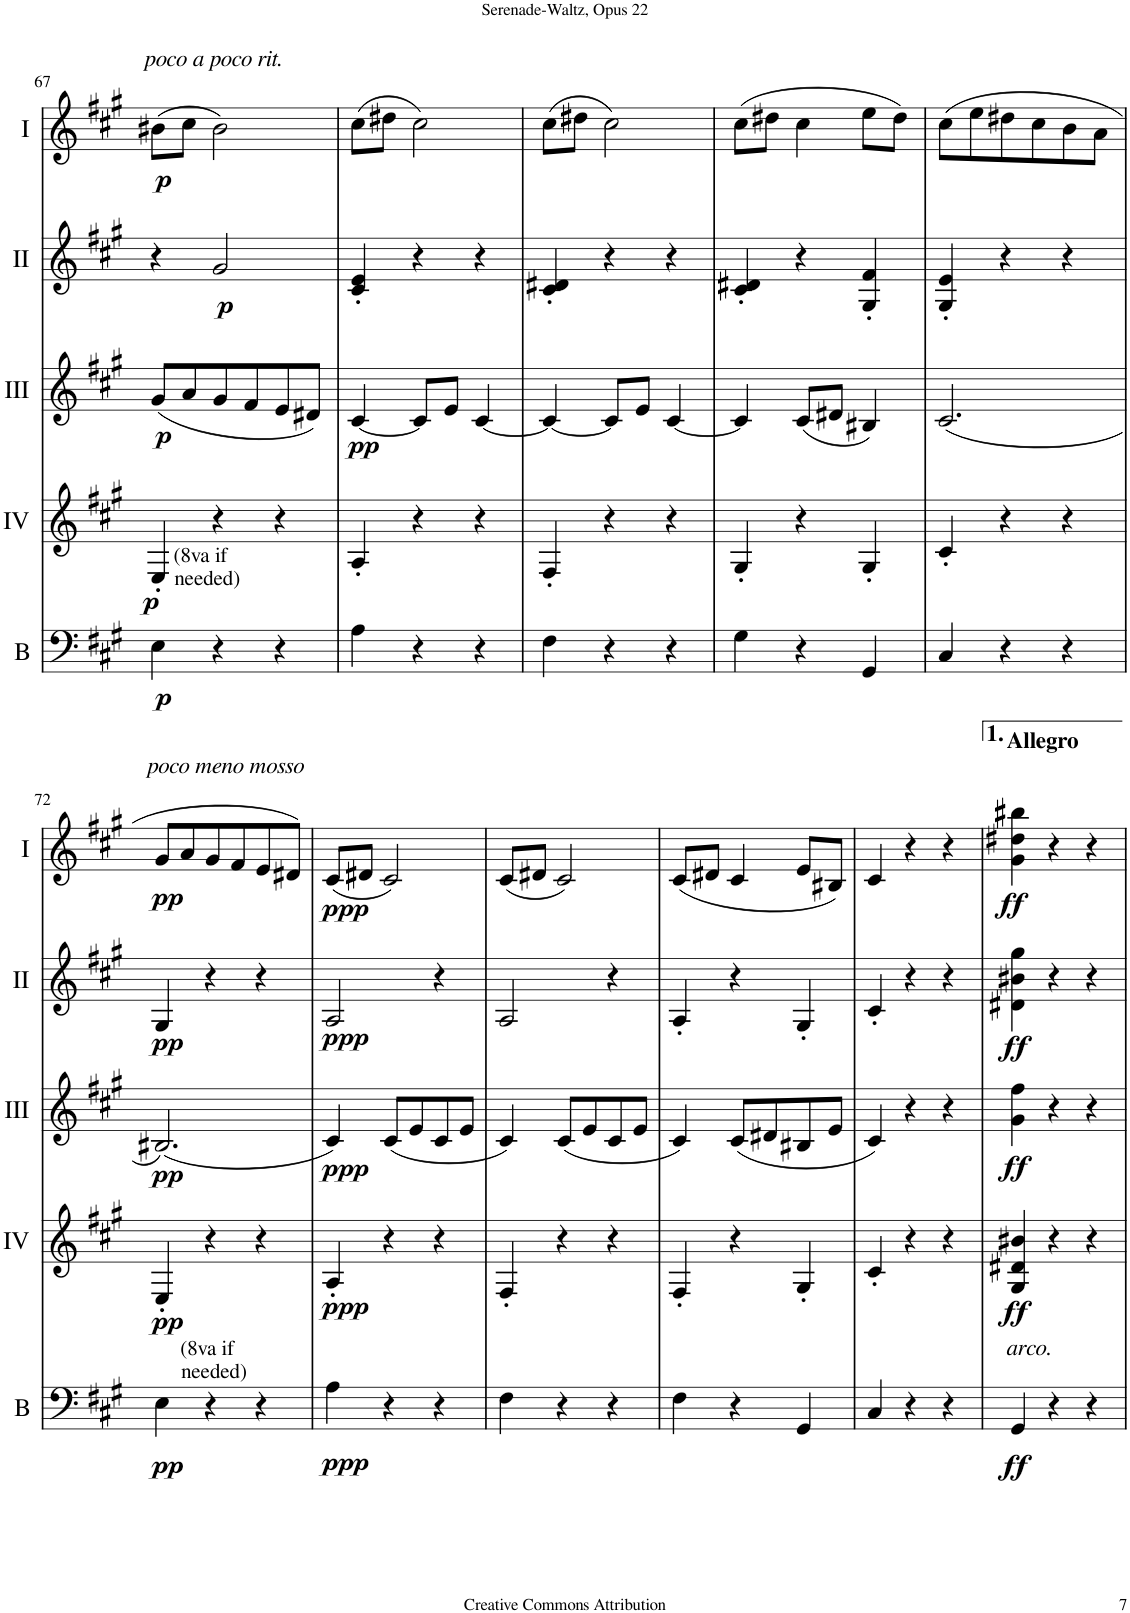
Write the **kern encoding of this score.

**kern	**dynam	**kern	**dynam	**kern	**dynam	**kern	**dynam	**kern	**dynam
*part5	*part5	*part4	*part4	*part3	*part3	*part2	*part2	*part1	*part1
*staff5	*staff5	*staff4	*staff4	*staff3	*staff3	*staff2	*staff2	*staff1	*staff1
*I"Bass	*	*I"Acc. 4	*	*I"Acc. 3	*	*I"Acc. 2	*	*I"Acc. 1	*
*I'B	*	*	*	*	*	*	*	*	*
!!LO:PB:g=z
*clefF4	*	*clefG2	*	*clefG2	*	*clefG2	*	*clefG2	*
*Trd7c12	*	*Trd7c12	*	*Trd7c12	*	*	*	*	*
*k[f#c#g#]	*	*k[f#c#g#]	*	*k[f#c#g#]	*	*k[f#c#g#]	*	*k[f#c#g#]	*
*M3/4	*	*M3/4	*	*M3/4	*	*M3/4	*	*M3/4	*
=67	=67	=67	=67	=67	=67	=67	=67	=67	=67
!	!	!	!	!	!	!	!	!LO:TX:a:i:t=poco a poco rit.	!
!	!	!LO:TX:b:t=(8va if	!	!	!	!	!	!	!
!	!	!LO:TX:b:t=needed)	!	!	!	!	!	!	!
!	!LO:DY:b	!	!LO:DY:b	!	!LO:DY:b	!	!	!	!LO:DY:b
4E\	p	4E'/	p	(8g#/L	p	4r	.	(8b#X\L	p
.	.	.	.	8a/	.	.	.	8cc#\J	.
!	!	!	!	!	!	!	!LO:DY:b	!	!
4r	.	4r	.	8g#/	.	2g#/	p	2b#\)	.
.	.	.	.	8f#/	.	.	.	.	.
4r	.	4r	.	8e/	.	.	.	.	.
.	.	.	.	8d#X/J)	.	.	.	.	.
=68	=68	=68	=68	=68	=68	=68	=68	=68	=68
!	!	!	!	!	!LO:DY:b	!	!	!	!
4A\	.	4A'/	.	[4c#/	pp	4c#/' 4e/'	.	(8cc#\L	.
.	.	.	.	.	.	.	.	8dd#X\J	.
4r	.	4r	.	8c#/L]	.	4r	.	2cc#\)	.
.	.	.	.	8e/J	.	.	.	.	.
4r	.	4r	.	[4c#/	.	4r	.	.	.
=69	=69	=69	=69	=69	=69	=69	=69	=69	=69
4F#\	.	4F#'/	.	4c#/_	.	4c#/' 4d#X/'	.	(8cc#\L	.
.	.	.	.	.	.	.	.	8dd#X\J	.
4r	.	4r	.	8c#/L]	.	4r	.	2cc#\)	.
.	.	.	.	8e/J	.	.	.	.	.
4r	.	4r	.	[4c#/	.	4r	.	.	.
=70	=70	=70	=70	=70	=70	=70	=70	=70	=70
4G#\	.	4G#'/	.	4c#/]	.	4c#/' 4d#X/'	.	(8cc#\L	.
.	.	.	.	.	.	.	.	8dd#X\J	.
4r	.	4r	.	(8c#/L	.	4r	.	4cc#\	.
.	.	.	.	8d#X/J	.	.	.	.	.
4GG#/	.	4G#'/	.	4B#X/)	.	4G#/' 4f#/'	.	8ee\L	.
.	.	.	.	.	.	.	.	8dd#\J)	.
=71	=71	=71	=71	=71	=71	=71	=71	=71	=71
4C#/	.	4c#'/	.	(2.c#/	.	4G#/' 4e/'	.	(8cc#\L	.
.	.	.	.	.	.	.	.	8ee\	.
4r	.	4r	.	.	.	4r	.	8dd#X\	.
.	.	.	.	.	.	.	.	8cc#\	.
4r	.	4r	.	.	.	4r	.	8b\	.
.	.	.	.	.	.	.	.	8a\J	.
!!LO:LB:g=z
=72	=72	=72	=72	=72	=72	=72	=72	=72	=72
!	!	!	!	!	!	!	!	!LO:TX:a:i:t=poco meno mosso	!
!	!	!LO:TX:b:t=(8va if	!	!	!	!	!	!	!
!	!	!LO:TX:b:t=needed)	!	!	!	!	!	!	!
!	!LO:DY:b	!	!LO:DY:b	!	!LO:DY:b	!	!LO:DY:b	!	!LO:DY:b
4E\	pp	4E'/	pp	(2.B#X/)	pp	4G#/	pp	8g#/L	pp
.	.	.	.	.	.	.	.	8a/	.
4r	.	4r	.	.	.	4r	.	8g#/	.
.	.	.	.	.	.	.	.	8f#/	.
4r	.	4r	.	.	.	4r	.	8e/	.
.	.	.	.	.	.	.	.	8d#X/J)	.
=73	=73	=73	=73	=73	=73	=73	=73	=73	=73
!	!LO:DY:b	!	!LO:DY:b	!	!LO:DY:b	!	!LO:DY:b	!	!LO:DY:b
4A\	ppp	4A'/	ppp	4c#/)	ppp	2A/	ppp	(8c#/L	ppp
.	.	.	.	.	.	.	.	8d#X/J	.
4r	.	4r	.	(8c#/L	.	.	.	2c#/)	.
.	.	.	.	8e/	.	.	.	.	.
4r	.	4r	.	8c#/	.	4r	.	.	.
.	.	.	.	8e/J	.	.	.	.	.
=74	=74	=74	=74	=74	=74	=74	=74	=74	=74
4F#\	.	4F#'/	.	4c#/)	.	2A/	.	(8c#/L	.
.	.	.	.	.	.	.	.	8d#X/J	.
4r	.	4r	.	(8c#/L	.	.	.	2c#/)	.
.	.	.	.	8e/	.	.	.	.	.
4r	.	4r	.	8c#/	.	4r	.	.	.
.	.	.	.	8e/J	.	.	.	.	.
=75	=75	=75	=75	=75	=75	=75	=75	=75	=75
4F#\	.	4F#'/	.	4c#/)	.	4A'/	.	(8c#/L	.
.	.	.	.	.	.	.	.	8d#X/J	.
4r	.	4r	.	(8c#/L	.	4r	.	4c#/	.
.	.	.	.	8d#X/	.	.	.	.	.
4GG#/	.	4G#'/	.	8B#X/	.	4G#'/	.	8e/L	.
.	.	.	.	8e/J	.	.	.	8B#X/J)	.
=76	=76	=76	=76	=76	=76	=76	=76	=76	=76
4C#/	.	4c#'/	.	4c#/)	.	4c#'/	.	4c#/	.
4r	.	4r	.	4r	.	4r	.	4r	.
4r	.	4r	.	4r	.	4r	.	4r	.
=77	=77	=77	=77	=77	=77	=77	=77	=77	=77
!	!	!	!	!	!	!	!	!LO:TX:a:B:t=Allegro	!
!LO:TX:a:i:t=arco.	!	!	!	!	!	!	!	!	!
!	!LO:DY:b	!	!LO:DY:b	!	!LO:DY:b	!	!LO:DY:b	!	!LO:DY:b
4GG#/	ff	4G#/ 4d#X/ 4b#X/	ff	4g#\ 4ff#\	ff	4d#X\ 4b#X\ 4gg#\	ff	4g#\ 4dd#X\ 4bb#X\	ff
4r	.	4r	.	4r	.	4r	.	4r	.
4r	.	4r	.	4r	.	4r	.	4r	.
=	=	=	=	=	=	=	=	=	=
*-	*-	*-	*-	*-	*-	*-	*-	*-	*-
